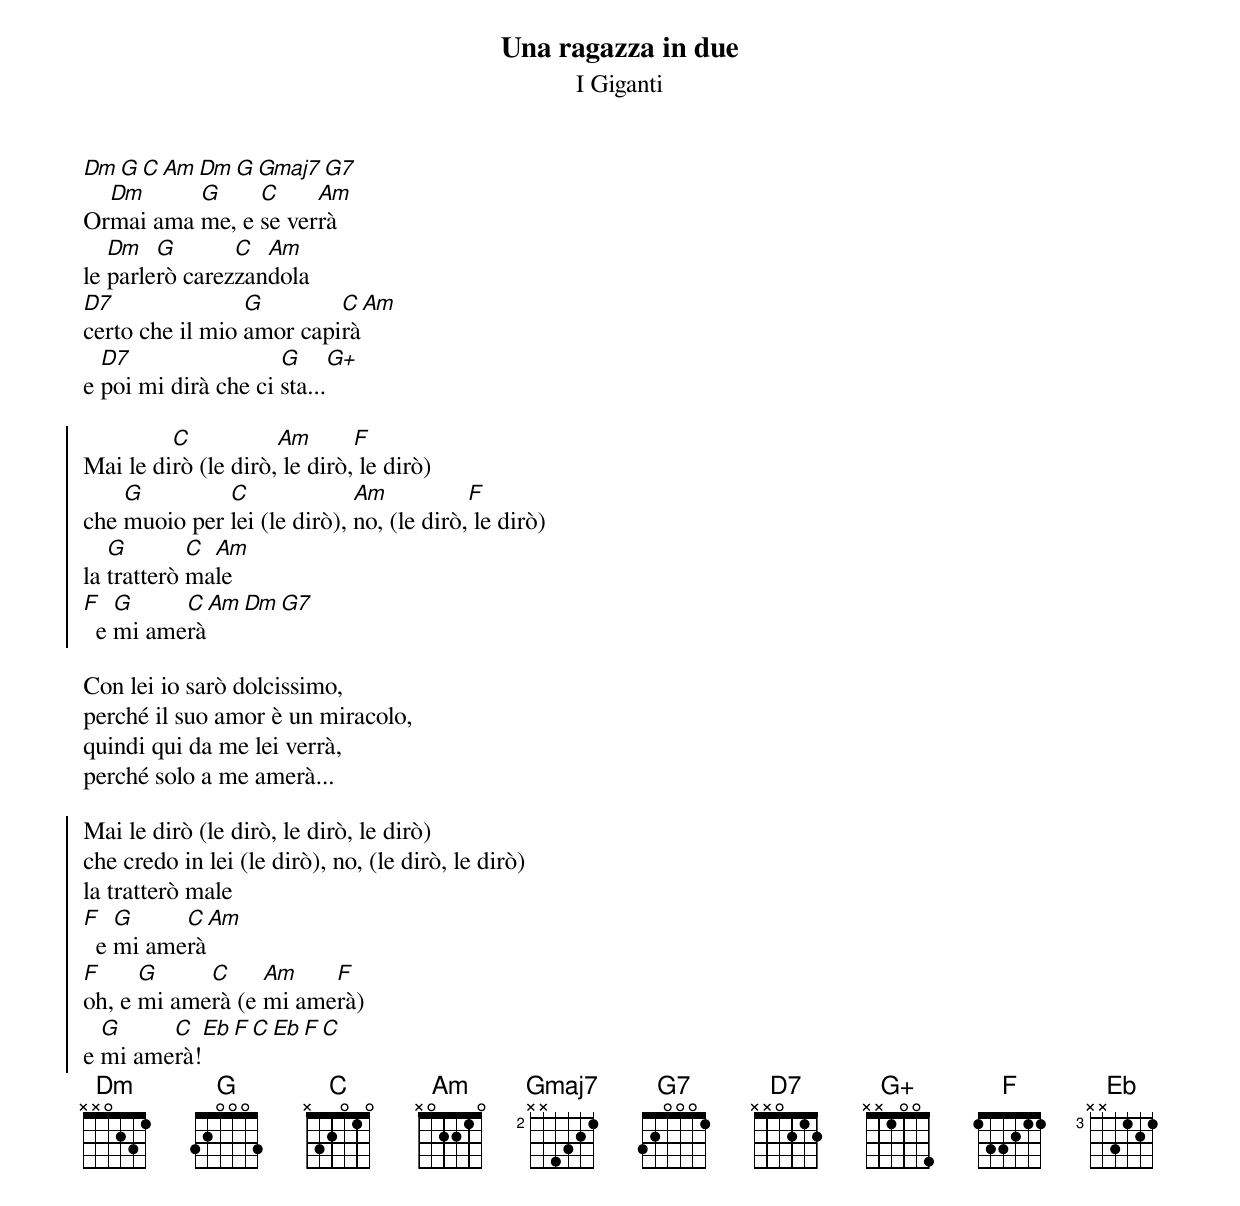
{title: Una ragazza in due}
{subtitle: I Giganti}

[Dm][G][C][Am][Dm][G][Gmaj7][G7]
Or[Dm]mai ama [G]me, e [C]se ver[Am]rà
le [Dm]parle[G]rò carez[C]zan[Am]dola
[D7]certo che il mio [G]amor capi[C]rà[Am]
e [D7]poi mi dirà che ci [G]sta...[G+]

{soc}
Mai le di[C]rò (le dirò,[Am] le dirò,[F] le dirò)
che [G]muoio per [C]lei (le dirò), [Am]no, (le dirò,[F] le dirò)
la [G]tratterò [C]ma[Am]le
[F]  e [G]mi ame[C]rà[Am][Dm][G7]
{eoc}

Con lei io sarò dolcissimo,
perché il suo amor è un miracolo,
quindi qui da me lei verrà,
perché solo a me amerà...

{soc}
Mai le dirò (le dirò, le dirò, le dirò)
che credo in lei (le dirò), no, (le dirò, le dirò)
la tratterò male
[F]  e [G]mi ame[C]rà[Am]
[F]oh, e [G]mi ame[C]rà (e [Am]mi ame[F]rà)
e [G]mi ame[C]rà![Eb][F][C][Eb][F][C]
{eoc}
